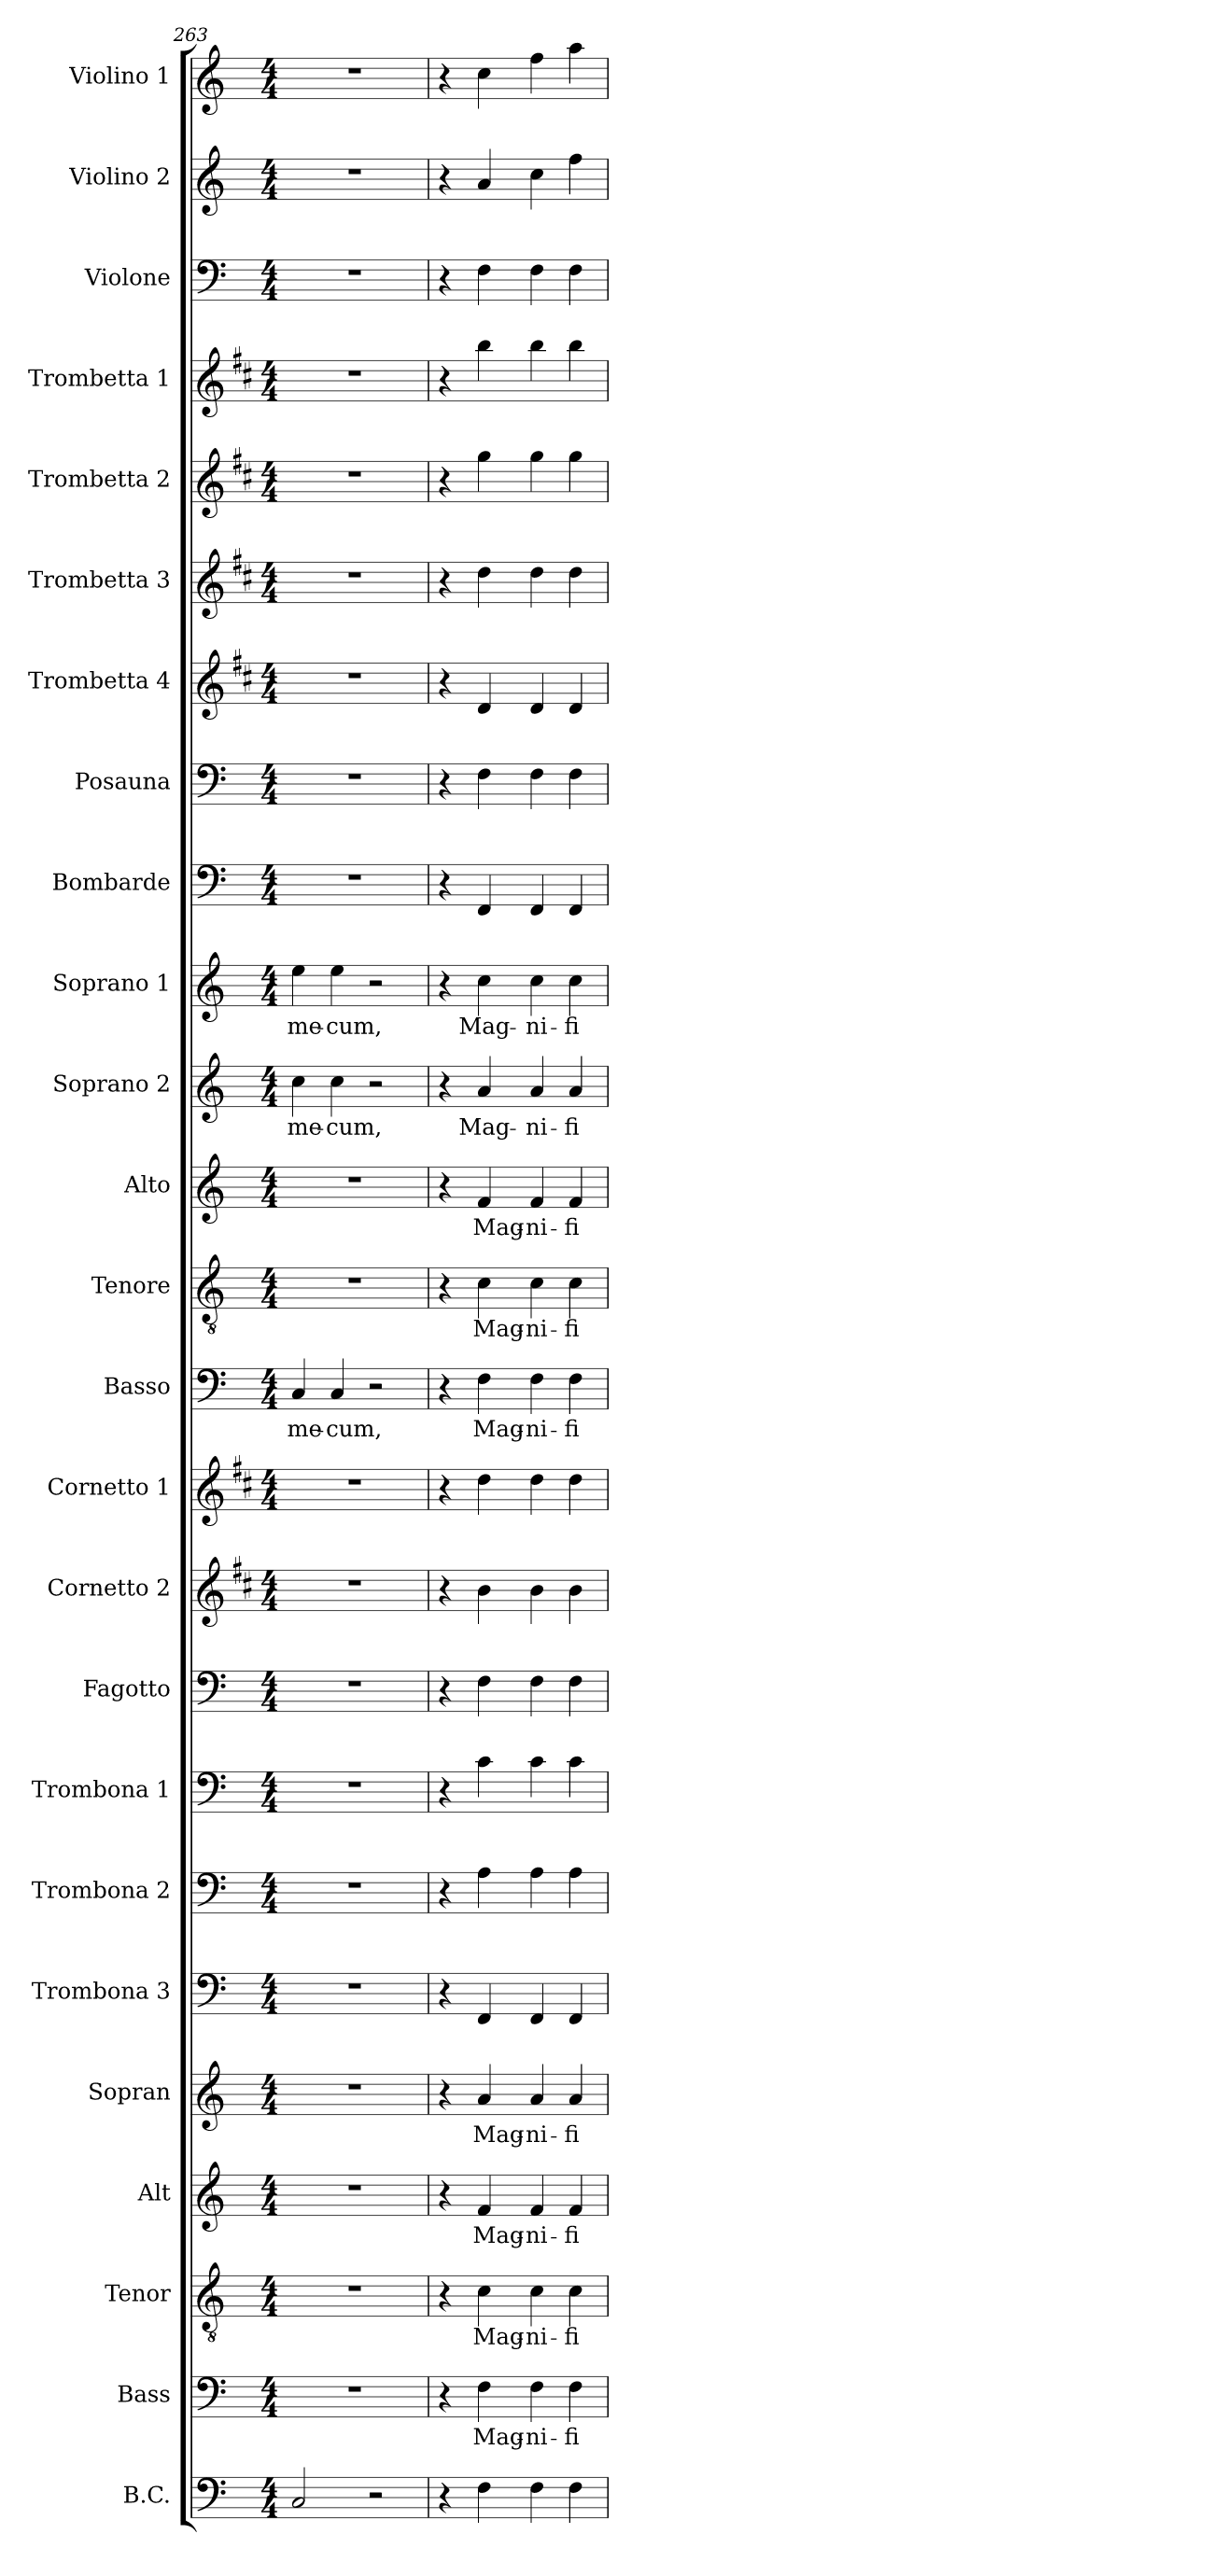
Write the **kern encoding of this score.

**kern	**kern	**text	**kern	**text	**kern	**text	**kern	**text	**kern	**kern	**kern	**kern	**kern	**kern	**kern	**text	**kern	**text	**kern	**text	**kern	**text	**kern	**text	**kern	**kern	**kern	**kern	**kern	**kern	**kern	**kern	**kern
*part25	*part24	*part24	*part23	*part23	*part22	*part22	*part21	*part21	*part20	*part19	*part18	*part17	*part16	*part15	*part14	*part14	*part13	*part13	*part12	*part12	*part11	*part11	*part10	*part10	*part9	*part8	*part7	*part6	*part5	*part4	*part3	*part2	*part1
*staff25	*staff24	*staff24	*staff23	*staff23	*staff22	*staff22	*staff21	*staff21	*staff20	*staff19	*staff18	*staff17	*staff16	*staff15	*staff14	*staff14	*staff13	*staff13	*staff12	*staff12	*staff11	*staff11	*staff10	*staff10	*staff9	*staff8	*staff7	*staff6	*staff5	*staff4	*staff3	*staff2	*staff1
*I"B.C.	*I"Bass	*	*I"Tenor	*	*I"Alt	*	*I"Sopran	*	*I"Trombona 3	*I"Trombona 2	*I"Trombona 1	*I"Fagotto	*I"Cornetto 2	*I"Cornetto 1	*I"Basso	*	*I"Tenore	*	*I"Alto	*	*I"Soprano 2	*	*I"Soprano 1	*	*I"Bombarde	*I"Posauna	*I"Trombetta 4	*I"Trombetta 3	*I"Trombetta 2	*I"Trombetta 1	*I"Violone	*I"Violino 2	*I"Violino 1
*I'B.C.	*I'B.	*	*I'T.	*	*I'A.	*	*I'S.	*	*I'Tbn. 2	*I'Tbn. 2	*I'Tbn. 1	*I'Fag.	*I'Cor. 2	*I'Cor. 1	*I'B.	*	*I'T.	*	*I'A.	*	*I'S.	*	*I'S.	*	*	*	*	*	*	*	*	*I'Vl. 2	*I'Vl. 1
*clefF4	*clefF4	*	*clefGv2	*	*clefG2	*	*clefG2	*	*clefF4	*clefF4	*clefF4	*clefF4	*clefG2	*clefG2	*clefF4	*	*clefGv2	*	*clefG2	*	*clefG2	*	*clefG2	*	*clefF4	*clefF4	*clefG2	*clefG2	*clefG2	*clefG2	*clefF4	*clefG2	*clefG2
*	*	*	*ITrd7c12	*	*	*	*	*	*	*	*	*	*ITrd1c2	*ITrd1c2	*	*	*ITrd7c12	*	*	*	*	*	*	*	*	*	*ITrd1c2	*ITrd1c2	*ITrd1c2	*ITrd1c2	*	*	*
*k[]	*k[]	*	*k[]	*	*k[]	*	*k[]	*	*k[]	*k[]	*k[]	*k[]	*k[]	*k[]	*k[]	*	*k[]	*	*k[]	*	*k[]	*	*k[]	*	*k[]	*k[]	*k[]	*k[]	*k[]	*k[]	*k[]	*k[]	*k[]
*C:	*C:	*	*C:	*	*C:	*	*C:	*	*C:	*C:	*C:	*C:	*C:	*C:	*C:	*	*C:	*	*C:	*	*C:	*	*C:	*	*C:	*C:	*C:	*C:	*C:	*C:	*C:	*C:	*C:
*M4/4	*M4/4	*	*M4/4	*	*M4/4	*	*M4/4	*	*M4/4	*M4/4	*M4/4	*M4/4	*M4/4	*M4/4	*M4/4	*	*M4/4	*	*M4/4	*	*M4/4	*	*M4/4	*	*M4/4	*M4/4	*M4/4	*M4/4	*M4/4	*M4/4	*M4/4	*M4/4	*M4/4
=263	=263	=263	=263	=263	=263	=263	=263	=263	=263	=263	=263	=263	=263	=263	=263	=263	=263	=263	=263	=263	=263	=263	=263	=263	=263	=263	=263	=263	=263	=263	=263	=263	=263
!	!	!	!	!	!	!	!	!	!	!	!	!	!	!	!	!LO:LY:b:color=#000000	!	!	!	!	!	!	!	!	!	!	!	!	!	!	!	!	!
!	!	!	!	!	!	!	!	!	!	!	!	!	!	!	!	!	!	!	!	!	!	!LO:LY:b:color=#000000	!	!	!	!	!	!	!	!	!	!	!
!	!	!	!	!	!	!	!	!	!	!	!	!	!	!	!	!	!	!	!	!	!	!	!	!LO:LY:b:color=#000000	!	!	!	!	!	!	!	!	!
2Ci/	1r	.	1r	.	1r	.	1r	.	1r	1r	1r	1r	1r	1r	4Ci/	me-	1r	.	1r	.	4cci\	me-	4eei\	me-	1r	1r	1r	1r	1r	1r	1r	1r	1r
!	!	!	!	!	!	!	!	!	!	!	!	!	!	!	!	!LO:LY:b:color=#000000	!	!	!	!	!	!	!	!	!	!	!	!	!	!	!	!	!
!	!	!	!	!	!	!	!	!	!	!	!	!	!	!	!	!	!	!	!	!	!	!LO:LY:b:color=#000000	!	!	!	!	!	!	!	!	!	!	!
!	!	!	!	!	!	!	!	!	!	!	!	!	!	!	!	!	!	!	!	!	!	!	!	!LO:LY:b:color=#000000	!	!	!	!	!	!	!	!	!
.	.	.	.	.	.	.	.	.	.	.	.	.	.	.	4Ci/	-cum,	.	.	.	.	4cci\	-cum,	4eei\	-cum,	.	.	.	.	.	.	.	.	.
2r	.	.	.	.	.	.	.	.	.	.	.	.	.	.	2r	.	.	.	.	.	2r	.	2r	.	.	.	.	.	.	.	.	.	.
=264	=264	=264	=264	=264	=264	=264	=264	=264	=264	=264	=264	=264	=264	=264	=264	=264	=264	=264	=264	=264	=264	=264	=264	=264	=264	=264	=264	=264	=264	=264	=264	=264	=264
4r	4r	.	4r	.	4r	.	4r	.	4r	4r	4r	4r	4r	4r	4r	.	4r	.	4r	.	4r	.	4r	.	4r	4r	4r	4r	4r	4r	4r	4r	4r
!	!	!LO:LY:b:color=#000000	!	!	!	!	!	!	!	!	!	!	!	!	!	!	!	!	!	!	!	!	!	!	!	!	!	!	!	!	!	!	!
!	!	!	!	!LO:LY:b:color=#000000	!	!	!	!	!	!	!	!	!	!	!	!	!	!	!	!	!	!	!	!	!	!	!	!	!	!	!	!	!
!	!	!	!	!	!	!LO:LY:b:color=#000000	!	!	!	!	!	!	!	!	!	!	!	!	!	!	!	!	!	!	!	!	!	!	!	!	!	!	!
!	!	!	!	!	!	!	!	!LO:LY:b:color=#000000	!	!	!	!	!	!	!	!	!	!	!	!	!	!	!	!	!	!	!	!	!	!	!	!	!
!	!	!	!	!	!	!	!	!	!	!	!	!	!	!	!	!LO:LY:b:color=#000000	!	!	!	!	!	!	!	!	!	!	!	!	!	!	!	!	!
!	!	!	!	!	!	!	!	!	!	!	!	!	!	!	!	!	!	!LO:LY:b:color=#000000	!	!	!	!	!	!	!	!	!	!	!	!	!	!	!
!	!	!	!	!	!	!	!	!	!	!	!	!	!	!	!	!	!	!	!	!LO:LY:b:color=#000000	!	!	!	!	!	!	!	!	!	!	!	!	!
!	!	!	!	!	!	!	!	!	!	!	!	!	!	!	!	!	!	!	!	!	!	!LO:LY:b:color=#000000	!	!	!	!	!	!	!	!	!	!	!
!	!	!	!	!	!	!	!	!	!	!	!	!	!	!	!	!	!	!	!	!	!	!	!	!LO:LY:b:color=#000000	!	!	!	!	!	!	!	!	!
4Fi\	4Fi\	Mag-	4Ci\	Mag-	4fi/	Mag-	4ai/	Mag-	4FFi/	4Ai\	4ci\	4Fi\	4ai\	4cci\	4Fi\	Mag-	4Ci\	Mag-	4fi/	Mag-	4ai/	Mag-	4cci\	Mag-	4FFi/	4Fi\	4ci/	4cci\	4ffi\	4aai\	4Fi\	4ai/	4cci\
!	!	!LO:LY:b:color=#000000	!	!	!	!	!	!	!	!	!	!	!	!	!	!	!	!	!	!	!	!	!	!	!	!	!	!	!	!	!	!	!
!	!	!	!	!LO:LY:b:color=#000000	!	!	!	!	!	!	!	!	!	!	!	!	!	!	!	!	!	!	!	!	!	!	!	!	!	!	!	!	!
!	!	!	!	!	!	!LO:LY:b:color=#000000	!	!	!	!	!	!	!	!	!	!	!	!	!	!	!	!	!	!	!	!	!	!	!	!	!	!	!
!	!	!	!	!	!	!	!	!LO:LY:b:color=#000000	!	!	!	!	!	!	!	!	!	!	!	!	!	!	!	!	!	!	!	!	!	!	!	!	!
!	!	!	!	!	!	!	!	!	!	!	!	!	!	!	!	!LO:LY:b:color=#000000	!	!	!	!	!	!	!	!	!	!	!	!	!	!	!	!	!
!	!	!	!	!	!	!	!	!	!	!	!	!	!	!	!	!	!	!LO:LY:b:color=#000000	!	!	!	!	!	!	!	!	!	!	!	!	!	!	!
!	!	!	!	!	!	!	!	!	!	!	!	!	!	!	!	!	!	!	!	!LO:LY:b:color=#000000	!	!	!	!	!	!	!	!	!	!	!	!	!
!	!	!	!	!	!	!	!	!	!	!	!	!	!	!	!	!	!	!	!	!	!	!LO:LY:b:color=#000000	!	!	!	!	!	!	!	!	!	!	!
!	!	!	!	!	!	!	!	!	!	!	!	!	!	!	!	!	!	!	!	!	!	!	!	!LO:LY:b:color=#000000	!	!	!	!	!	!	!	!	!
4Fi\	4Fi\	-ni-	4Ci\	-ni-	4fi/	-ni-	4ai/	-ni-	4FFi/	4Ai\	4ci\	4Fi\	4ai\	4cci\	4Fi\	-ni-	4Ci\	-ni-	4fi/	-ni-	4ai/	-ni-	4cci\	-ni-	4FFi/	4Fi\	4ci/	4cci\	4ffi\	4aai\	4Fi\	4cci\	4ffi\
!	!	!LO:LY:b:color=#000000	!	!	!	!	!	!	!	!	!	!	!	!	!	!	!	!	!	!	!	!	!	!	!	!	!	!	!	!	!	!	!
!	!	!	!	!LO:LY:b:color=#000000	!	!	!	!	!	!	!	!	!	!	!	!	!	!	!	!	!	!	!	!	!	!	!	!	!	!	!	!	!
!	!	!	!	!	!	!LO:LY:b:color=#000000	!	!	!	!	!	!	!	!	!	!	!	!	!	!	!	!	!	!	!	!	!	!	!	!	!	!	!
!	!	!	!	!	!	!	!	!LO:LY:b:color=#000000	!	!	!	!	!	!	!	!	!	!	!	!	!	!	!	!	!	!	!	!	!	!	!	!	!
!	!	!	!	!	!	!	!	!	!	!	!	!	!	!	!	!LO:LY:b:color=#000000	!	!	!	!	!	!	!	!	!	!	!	!	!	!	!	!	!
!	!	!	!	!	!	!	!	!	!	!	!	!	!	!	!	!	!	!LO:LY:b:color=#000000	!	!	!	!	!	!	!	!	!	!	!	!	!	!	!
!	!	!	!	!	!	!	!	!	!	!	!	!	!	!	!	!	!	!	!	!LO:LY:b:color=#000000	!	!	!	!	!	!	!	!	!	!	!	!	!
!	!	!	!	!	!	!	!	!	!	!	!	!	!	!	!	!	!	!	!	!	!	!LO:LY:b:color=#000000	!	!	!	!	!	!	!	!	!	!	!
!	!	!	!	!	!	!	!	!	!	!	!	!	!	!	!	!	!	!	!	!	!	!	!	!LO:LY:b:color=#000000	!	!	!	!	!	!	!	!	!
4Fi\	4Fi\	-fi-	4Ci\	-fi-	4fi/	-fi-	4ai/	-fi-	4FFi/	4Ai\	4ci\	4Fi\	4ai\	4cci\	4Fi\	-fi-	4Ci\	-fi-	4fi/	-fi-	4ai/	-fi-	4cci\	-fi-	4FFi/	4Fi\	4ci/	4cci\	4ffi\	4aai\	4Fi\	4ffi\	4aai\
=	=	=	=	=	=	=	=	=	=	=	=	=	=	=	=	=	=	=	=	=	=	=	=	=	=	=	=	=	=	=	=	=	=
*-	*-	*-	*-	*-	*-	*-	*-	*-	*-	*-	*-	*-	*-	*-	*-	*-	*-	*-	*-	*-	*-	*-	*-	*-	*-	*-	*-	*-	*-	*-	*-	*-	*-
